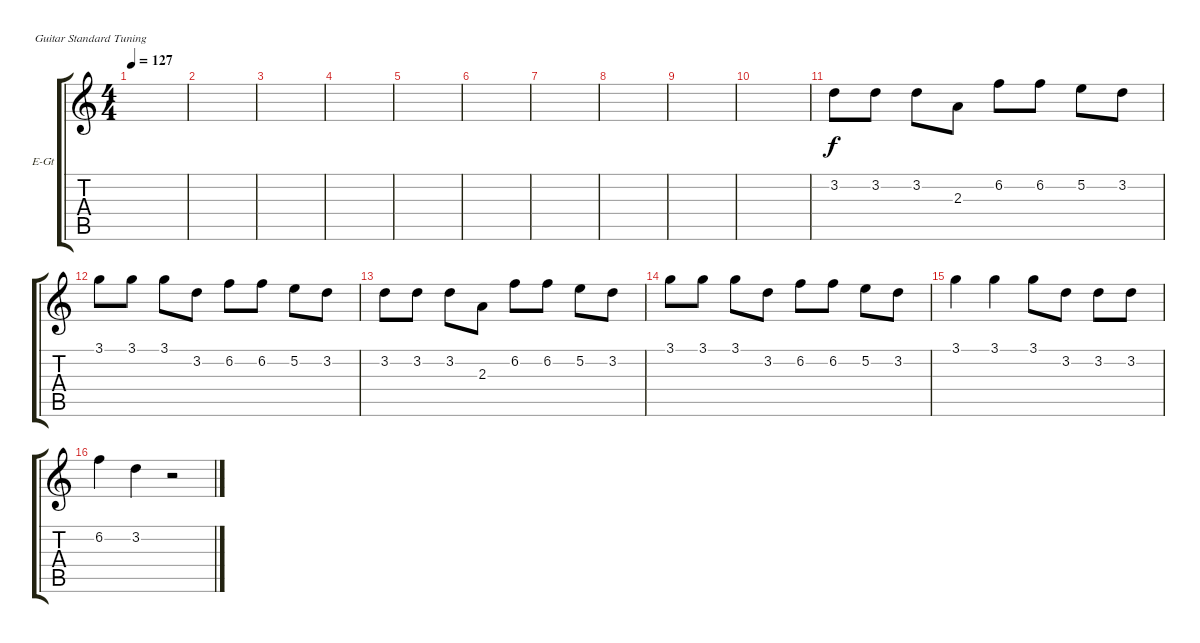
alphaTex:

\defaultSystemsLayout 4
\bracketExtendMode groupsimilarinstruments
\firstSystemTrackNameOrientation horizontal
\otherSystemsTrackNameOrientation horizontal
\track ("В. Бутусов (Вокал)" "E-Gt") {instrument electricguitarclean}
\staff {score tabs}
\tuning (E4 B3 G3 D3 A2 E2)
\ts (4 4)
\tempo 127
\clef g2
\scale
0.487395
\ks c
|
\scale
0.256303 |
\scale
0.256303 |
\scale
0.333333 |
\scale
0.333333 |
\scale
0.333333 |
\scale
0.333333 |
\scale
0.333333 |
\scale
0.333333 |
\scale
0.333333 |
\scale
0.333333 3.2.8 3.2.8 3.2.8 2.3.8 6.2.8 6.2.8 5.2.8 3.2.8 |
\scale
0.333333 3.1.8 3.1.8 3.1.8 3.2.8 6.2.8 6.2.8 5.2.8 3.2.8 |
\scale
0.333333 3.2.8 3.2.8 3.2.8 2.3.8 6.2.8 6.2.8 5.2.8 3.2.8 |
\scale
0.333333 3.1.8 3.1.8 3.1.8 3.2.8 6.2.8 6.2.8 5.2.8 3.2.8 |
\scale
0.333333 3.1.4 3.1.4 3.1.8 3.2.8 3.2.8 3.2.8 |
\scale
0.333333 6.2.4 3.2.4 r.2
